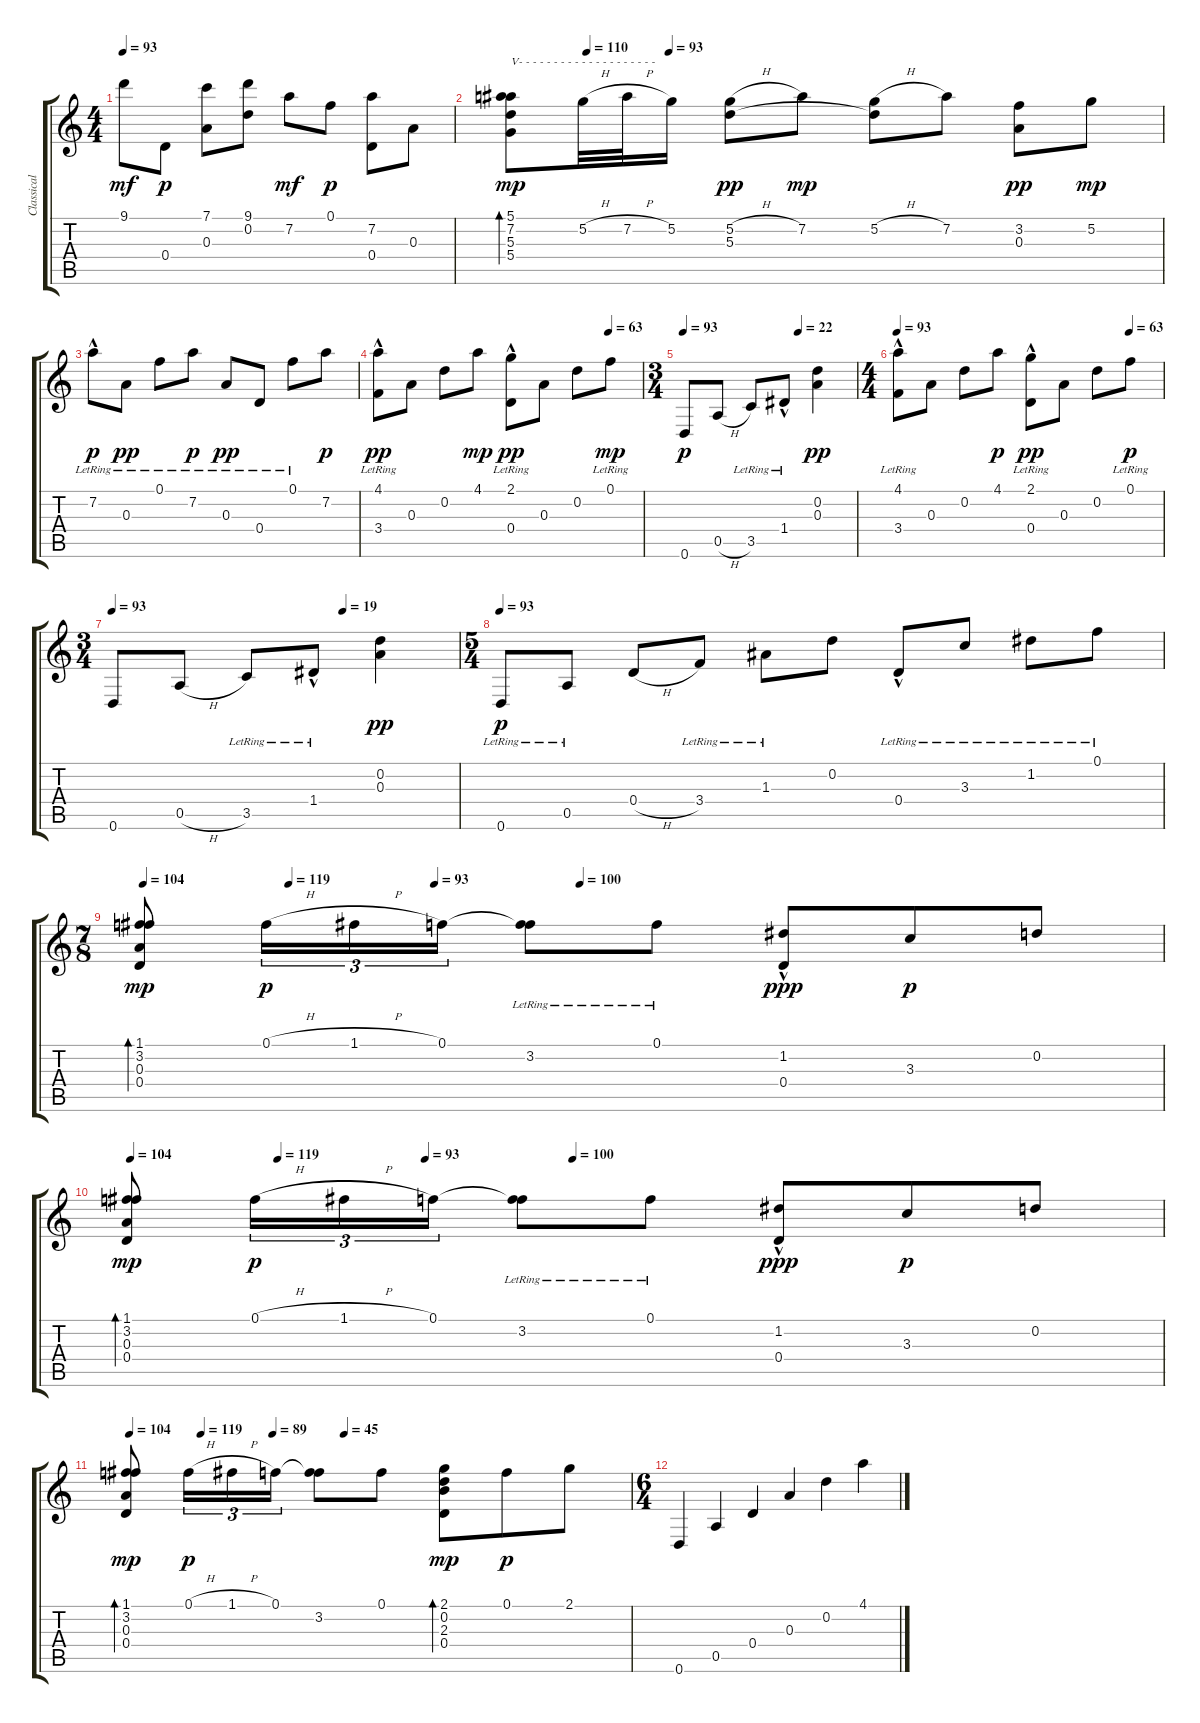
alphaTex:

\track ("Classical guitar" "Classical ") {instrument acousticguitarnylon}
\staff {score tabs}
\tuning (F4 D4 A3 D3 A2 D2) {hide}
\ts (4 4)
\tempo 93
\clef g2
\ks c
9.1.8{dy mf} 0.4.8{dy p} (7.1 0.3).8 (9.1 0.2).8 7.2.8{dy mf} 0.1.8{dy p} (7.2 0.4).8 0.3.8 |
\tempo (110 0.125)
\tempo (93 0.25)
(5.1 7.2 5.3 5.4).8{bd 120 txt "V- - - - - - - - - - - - - - - - - - - -" dy mp} 5.2{h}.32 7.2{h}.32 5.2.16 (5.2{h} 5.3).8{dy pp} 7.2.8{dy mp} (5.2{h} 5.3{t}).8 7.2.8 (3.2 0.3).8{dy pp} 5.2.8{dy mp} |
7.2{hac lr}.8{dy p} 0.3{lr}.8{dy pp} 0.1{lr}.8 7.2{lr}.8{dy p} 0.3{lr}.8{dy pp} 0.4{lr}.8 0.1{lr}.8 7.2.8{dy p} |
\tempo (63 0.875)
(4.1{hac} 3.4{lr}).8{dy pp} 0.3.8 0.2.8 4.1.8{dy mp} (2.1{hac} 0.4{lr}).8{dy pp} 0.3.8 0.2.8 0.1{lr}.8{dy mp} |
\ts (3 4)
\tempo 93
\tempo (22 0.6666666666666666)
0.6.8{dy p} 0.5{h}.8 3.5{lr}.8 1.4{hac lr}.8 (0.2 0.3).4{dy pp} |
\ts (4 4)
\tempo 93
\tempo (63 0.875)
(4.1{hac} 3.4{lr}).8 0.3.8 0.2.8 4.1.8{dy p} (2.1{hac} 0.4{lr}).8{dy pp} 0.3.8 0.2.8 0.1{lr}.8{dy p} |
\ts (3 4)
\tempo 93
\tempo (19 0.6666666666666666)
0.6.8 0.5{h}.8 3.5{lr}.8 1.4{hac lr}.8 (0.2 0.3).4{dy pp} |
\ts (5 4)
\tempo 93
0.6{lr}.8{dy p} 0.5{lr}.8 0.4{h}.8 3.4{lr}.8 1.3{lr}.8 0.2.8 0.4{hac lr}.8 3.3{lr}.8 1.2{lr}.8 0.1{lr}.8 |
\ts (7 8)
\tempo 104
\tempo (119 0.14285714285714285)
\tempo (93 0.2857142857142857)
\tempo (100 0.42857142857142855)
(1.1 3.2 0.3 0.4).8{bd 120 dy mp} 0.1{h}.16{tu (3 2) dy p} 1.1{h}.16{tu (3 2)} 0.1.16{tu (3 2)} (0.1{t} 3.2{lr}).8 0.1{lr}.8 (1.2 0.4{hac}).8{dy ppp} 3.3.8{dy p} 0.2.8 |
\tempo 104
\tempo (119 0.14285714285714285)
\tempo (93 0.2857142857142857)
\tempo (100 0.42857142857142855)
(1.1 3.2 0.3 0.4).8{bd 120 dy mp} 0.1{h}.16{tu (3 2) dy p} 1.1{h}.16{tu (3 2)} 0.1.16{tu (3 2)} (0.1{t} 3.2{lr}).8 0.1{lr}.8 (1.2 0.4{hac}).8{dy ppp} 3.3.8{dy p} 0.2.8 |
\tempo 104
\tempo (119 0.14285714285714285)
\tempo (89 0.2857142857142857)
\tempo (45 0.42857142857142855)
(1.1 3.2 0.3 0.4).8{bd 120 dy mp} 0.1{h}.16{tu (3 2) dy p} 1.1{h}.16{tu (3 2)} 0.1.16{tu (3 2)} (0.1{t} 3.2).8 0.1.8 (2.1 0.2 2.3 0.4).8{bd 240 dy mp} 0.1.8{dy p} 2.1.8 |
\ts (6 4)
0.6.4 0.5.4 0.4.4 0.3.4 0.2.4 4.1.4
